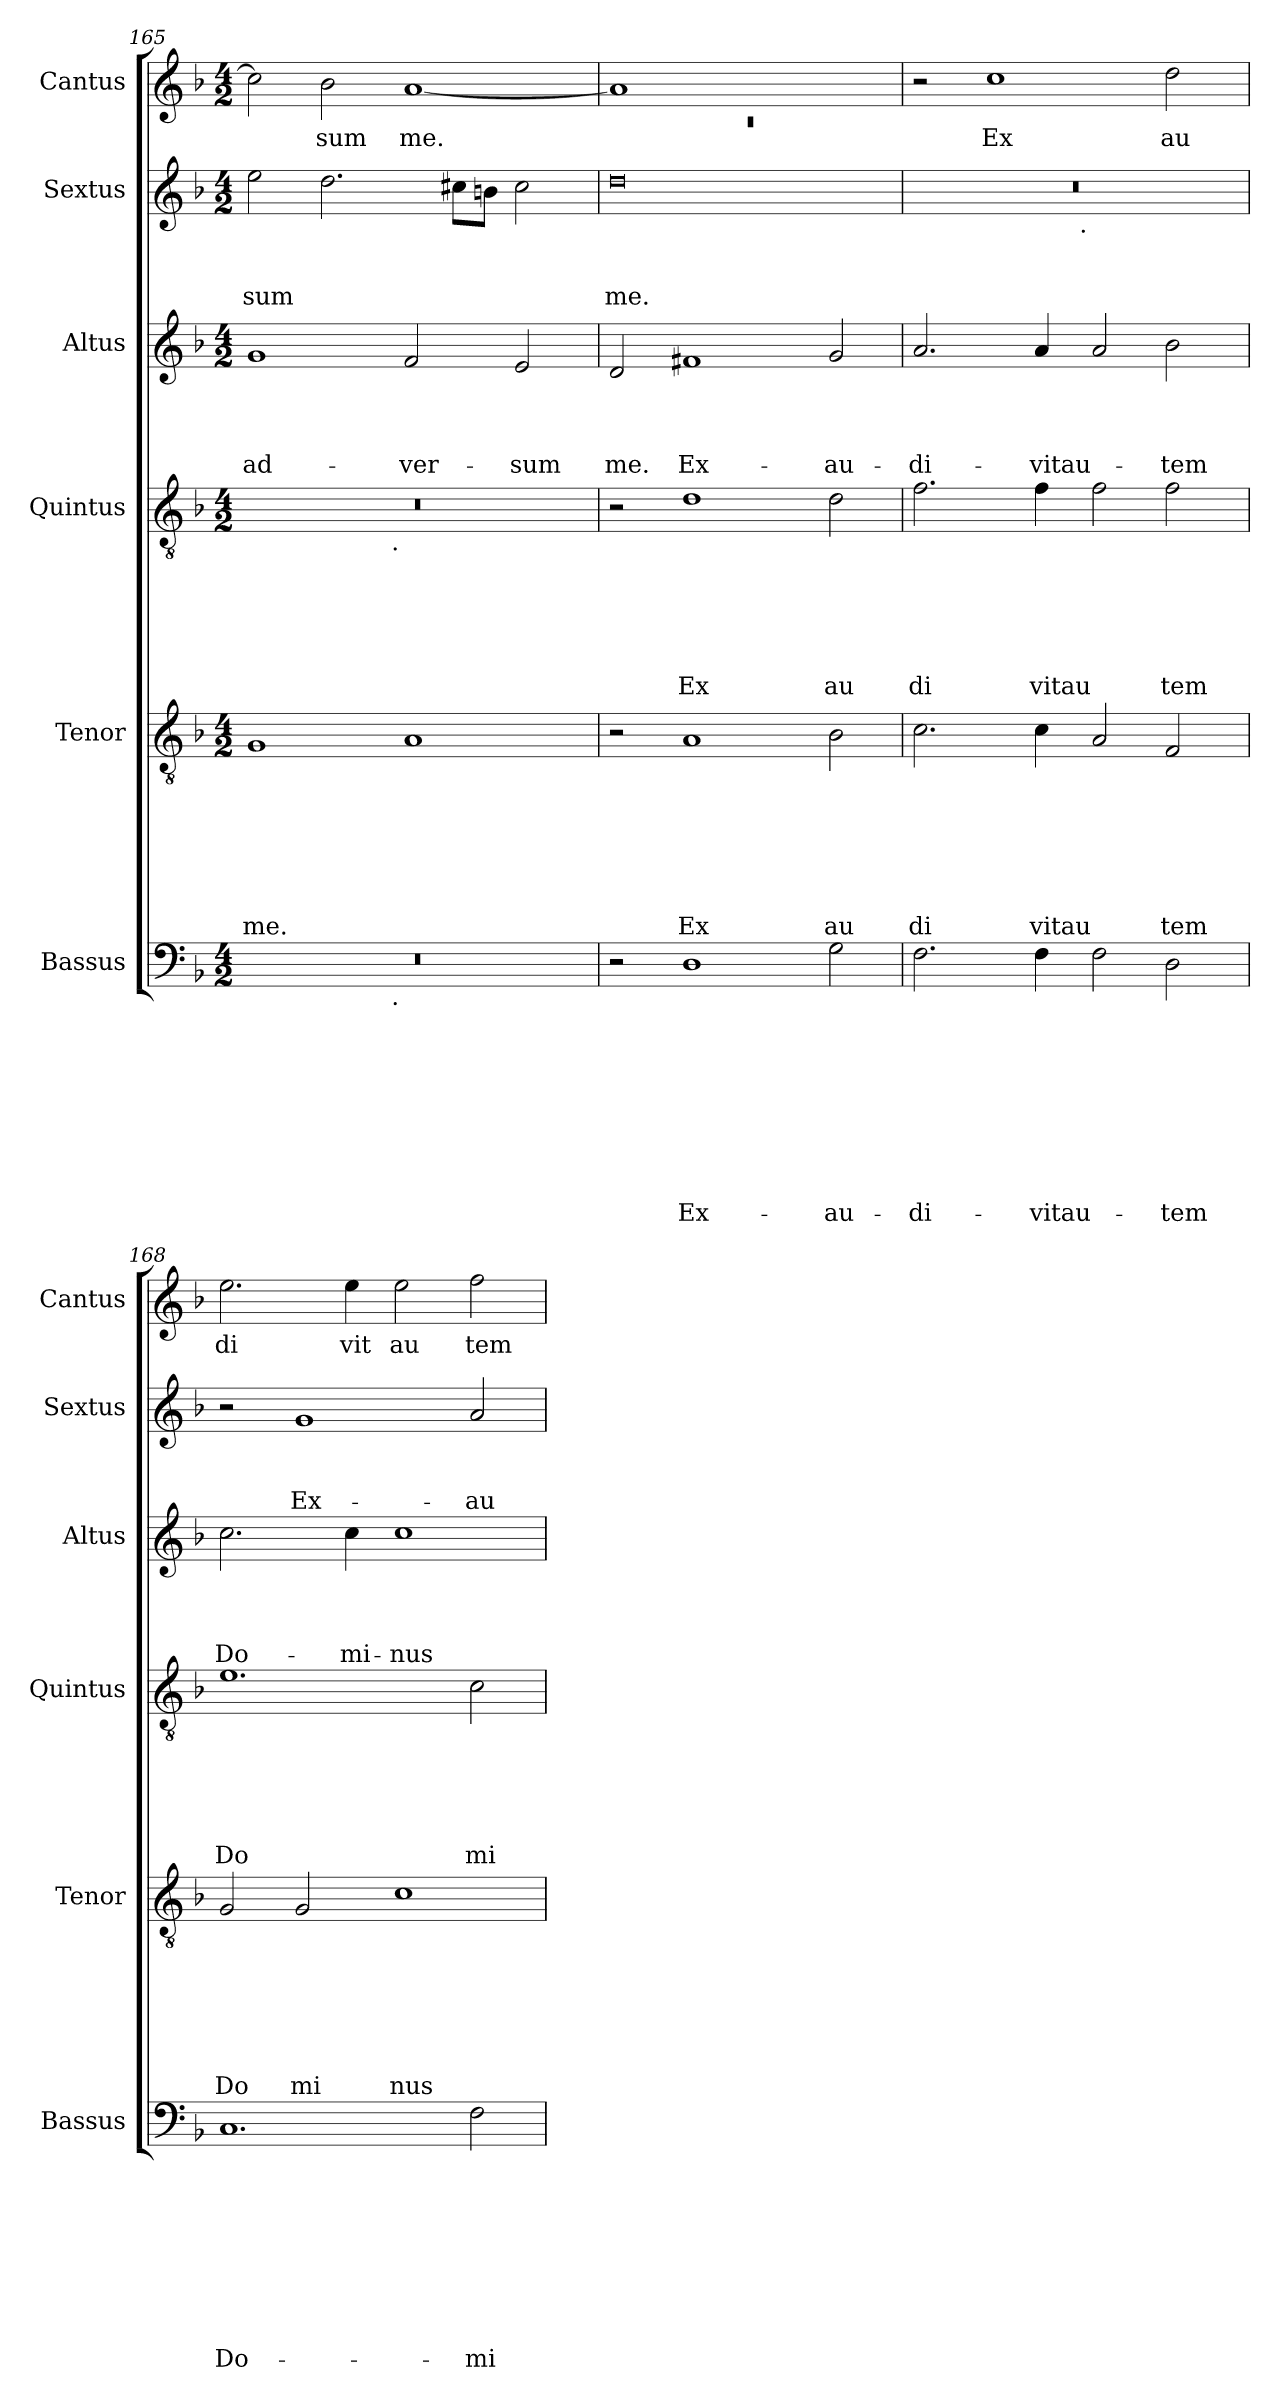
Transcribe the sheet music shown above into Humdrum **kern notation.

**kern	**text	**text	**text	**text	**text	**text	**text	**text	**text	**kern	**text	**text	**text	**text	**text	**text	**text	**kern	**text	**text	**text	**text	**text	**text	**kern	**text	**text	**text	**text	**kern	**text	**text	**text	**kern	**text
*part6	*part6	*part6	*part6	*part6	*part6	*part6	*part6	*part6	*part6	*part5	*part5	*part5	*part5	*part5	*part5	*part5	*part5	*part4	*part4	*part4	*part4	*part4	*part4	*part4	*part3	*part3	*part3	*part3	*part3	*part2	*part2	*part2	*part2	*part1	*part1
*staff6	*staff6	*staff6	*staff6	*staff6	*staff6	*staff6	*staff6	*staff6	*staff6	*staff5	*staff5	*staff5	*staff5	*staff5	*staff5	*staff5	*staff5	*staff4	*staff4	*staff4	*staff4	*staff4	*staff4	*staff4	*staff3	*staff3	*staff3	*staff3	*staff3	*staff2	*staff2	*staff2	*staff2	*staff1	*staff1
*I"Bassus	*	*	*	*	*	*	*	*	*	*I"Tenor	*	*	*	*	*	*	*	*I"Quintus	*	*	*	*	*	*	*I"Altus	*	*	*	*	*I"Sextus	*	*	*	*I"Cantus	*
*I'Bassus	*	*	*	*	*	*	*	*	*	*I'Tenor	*	*	*	*	*	*	*	*I'Quintus	*	*	*	*	*	*	*I'Altus	*	*	*	*	*I'Sextus	*	*	*	*I'Cantus	*
!!LO:PB:g=z
*clefF4	*	*	*	*	*	*	*	*	*	*clefGv2	*	*	*	*	*	*	*	*clefGv2	*	*	*	*	*	*	*clefG2	*	*	*	*	*clefG2	*	*	*	*clefG2	*
*k[b-]	*	*	*	*	*	*	*	*	*	*k[b-]	*	*	*	*	*	*	*	*k[b-]	*	*	*	*	*	*	*k[b-]	*	*	*	*	*k[b-]	*	*	*	*k[b-]	*
*F:	*	*	*	*	*	*	*	*	*	*F:	*	*	*	*	*	*	*	*F:	*	*	*	*	*	*	*F:	*	*	*	*	*F:	*	*	*	*F:	*
*M4/2	*	*	*	*	*	*	*	*	*	*M4/2	*	*	*	*	*	*	*	*M4/2	*	*	*	*	*	*	*M4/2	*	*	*	*	*M4/2	*	*	*	*M4/2	*
=165	=165	=165	=165	=165	=165	=165	=165	=165	=165	=165	=165	=165	=165	=165	=165	=165	=165	=165	=165	=165	=165	=165	=165	=165	=165	=165	=165	=165	=165	=165	=165	=165	=165	=165	=165
!	!	!	!	!	!	!	!	!	!	!	!	!	!	!	!	!	!LO:LY:b	!	!	!	!	!	!	!	!	!	!	!	!LO:LY:b	!	!	!	!LO:LY:b	!	!
*^	*	*	*	*	*	*	*	*	*	*	*	*	*	*	*	*	*	*^	*	*	*	*	*	*	*	*	*	*	*	*	*	*	*	*	*
0r	2ryy	.	.	.	.	.	.	.	.	.	1G	.	.	.	.	.	.	me.	0r	2ryy	.	.	.	.	.	.	1g	.	.	.	ad-	2ee\	.	.	sum	2cc\]	.
!	!	!	!	!	!	!	!	!	!	!	!	!	!	!	!	!	!	!	!	!	!	!	!	!	!	!	!	!	!	!	!	!	!	!	!	!	!LO:LY:b
.	4...ryy	.	.	.	.	.	.	.	.	.	.	.	.	.	.	.	.	.	.	4...ryy	.	.	.	.	.	.	.	.	.	.	.	2.dd\	.	.	.	2b-\	-sum
!	!	!	!	!	!	!	!	!	!	!	!	!	!	!	!	!	!	!	!	!LO:TX:b:t=.	!	!	!	!	!	!	!	!	!	!	!	!	!	!	!	!	!
!	!LO:TX:b:t=.	!	!	!	!	!	!	!	!	!	!	!	!	!	!	!	!	!	!	!	!	!	!	!	!	!	!	!	!	!	!	!	!	!	!	!	!
.	1ryy	.	.	.	.	.	.	.	.	.	.	.	.	.	.	.	.	.	.	1ryy	.	.	.	.	.	.	.	.	.	.	.	.	.	.	.	.	.
!	!	!	!	!	!	!	!	!	!	!	!	!	!	!	!	!	!	!	!	!	!	!	!	!	!	!	!	!	!	!	!LO:LY:b	!	!	!	!	!	!LO:LY:b
.	.	.	.	.	.	.	.	.	.	.	1A	.	.	.	.	.	.	.	.	.	.	.	.	.	.	.	2f/	.	.	.	-ver-	.	.	.	.	[<1a	me.
.	.	.	.	.	.	.	.	.	.	.	.	.	.	.	.	.	.	.	.	.	.	.	.	.	.	.	.	.	.	.	.	8cc#\L	.	.	.	.	.
.	.	.	.	.	.	.	.	.	.	.	.	.	.	.	.	.	.	.	.	.	.	.	.	.	.	.	.	.	.	.	.	8b\J	.	.	.	.	.
!	!	!	!	!	!	!	!	!	!	!	!	!	!	!	!	!	!	!	!	!	!	!	!	!	!	!	!	!	!	!	!LO:LY:b	!	!	!	!	!	!
.	.	.	.	.	.	.	.	.	.	.	.	.	.	.	.	.	.	.	.	.	.	.	.	.	.	.	2e/	.	.	.	-sum	2cc#\	.	.	.	.	.
.	32ryy	.	.	.	.	.	.	.	.	.	.	.	.	.	.	.	.	.	.	32ryy	.	.	.	.	.	.	.	.	.	.	.	.	.	.	.	.	.
=166!	=166!	=166!	=166!	=166!	=166!	=166!	=166!	=166!	=166!	=166!	=166!	=166!	=166!	=166!	=166!	=166!	=166!	=166!	=166!	=166!	=166!	=166!	=166!	=166!	=166!	=166!	=166!	=166!	=166!	=166!	=166!	=166!	=166!	=166!	=166!	=166!	=166!
*	*	*	*	*	*	*	*	*	*	*	*	*	*	*	*	*	*	*	*	*	*	*	*	*	*	*	*	*	*	*	*	*	*	*	*	*^	*
!	!	!	!	!	!	!	!	!	!	!	!	!	!	!	!	!	!	!	!	!	!	!	!	!	!	!	!	!	!	!	!LO:LY:b	!	!	!	!LO:LY:b	!	!LO:N:vis=1	!
*v	*v	*	*	*	*	*	*	*	*	*	*	*	*	*	*	*	*	*	*v	*v	*	*	*	*	*	*	*	*	*	*	*	*	*	*	*	*	*	*
2r	.	.	.	.	.	.	.	.	.	2r	.	.	.	.	.	.	.	2r	.	.	.	.	.	.	2d/	.	.	.	me.	0dd	.	.	me.	1a]	0rc	.
!	!	!	!	!	!	!	!	!	!LO:LY:b	!	!	!	!	!	!	!	!LO:LY:b	!	!	!	!	!	!	!LO:LY:b	!	!	!	!	!LO:LY:b	!	!	!	!	!	!	!
1D	.	.	.	.	.	.	.	.	Ex-	1A	.	.	.	.	.	.	Ex	1d	.	.	.	.	.	Ex	1f#X	.	.	.	Ex-	.	.	.	.	.	.	.
.	.	.	.	.	.	.	.	.	.	.	.	.	.	.	.	.	.	.	.	.	.	.	.	.	.	.	.	.	.	.	.	.	.	1ryy	.	.
!	!	!	!	!	!	!	!	!	!LO:LY:b	!	!	!	!	!	!	!	!LO:LY:b	!	!	!	!	!	!	!LO:LY:b	!	!	!	!	!LO:LY:b	!	!	!	!	!	!	!
2G\	.	.	.	.	.	.	.	.	-au-	2B-\	.	.	.	.	.	.	au	2d\	.	.	.	.	.	au	2g/	.	.	.	-au-	.	.	.	.	.	.	.
*	*	*	*	*	*	*	*	*	*	*	*	*	*	*	*	*	*	*	*	*	*	*	*	*	*	*	*	*	*	*	*	*	*	*v	*v	*
=167!	=167!	=167!	=167!	=167!	=167!	=167!	=167!	=167!	=167!	=167!	=167!	=167!	=167!	=167!	=167!	=167!	=167!	=167!	=167!	=167!	=167!	=167!	=167!	=167!	=167!	=167!	=167!	=167!	=167!	=167!	=167!	=167!	=167!	=167!	=167!
!	!	!	!	!	!	!	!	!	!LO:LY:b	!	!	!	!	!	!	!	!LO:LY:b	!	!	!	!	!	!	!LO:LY:b	!	!	!	!	!LO:LY:b	!	!	!	!	!	!
*	*	*	*	*	*	*	*	*	*	*	*	*	*	*	*	*	*	*	*	*	*	*	*	*	*	*	*	*	*	*^	*	*	*	*	*
2.F\	.	.	.	.	.	.	.	.	-di-	2.c\	.	.	.	.	.	.	di	2.f\	.	.	.	.	.	di	2.a/	.	.	.	-di-	0r	2ryy	.	.	.	2r	.
!	!	!	!	!	!	!	!	!	!	!	!	!	!	!	!	!	!	!	!	!	!	!	!	!	!	!	!	!	!	!	!	!	!	!	!	!LO:LY:b
.	.	.	.	.	.	.	.	.	.	.	.	.	.	.	.	.	.	.	.	.	.	.	.	.	.	.	.	.	.	.	4...ryy	.	.	.	1cc	Ex
!	!	!	!	!	!	!	!	!	!LO:LY:b	!	!	!	!	!	!	!	!LO:LY:b	!	!	!	!	!	!	!LO:LY:b	!	!	!	!	!LO:LY:b	!	!	!	!	!	!	!
4F\	.	.	.	.	.	.	.	.	-vitau-	4c\	.	.	.	.	.	.	vitau	4f\	.	.	.	.	.	vitau	4a/	.	.	.	-vitau-	.	.	.	.	.	.	.
!	!	!	!	!	!	!	!	!	!	!	!	!	!	!	!	!	!	!	!	!	!	!	!	!	!	!	!	!	!	!	!LO:TX:b:t=.	!	!	!	!	!
.	.	.	.	.	.	.	.	.	.	.	.	.	.	.	.	.	.	.	.	.	.	.	.	.	.	.	.	.	.	.	1ryy	.	.	.	.	.
2F\	.	.	.	.	.	.	.	.	.	2A/	.	.	.	.	.	.	.	2f\	.	.	.	.	.	.	2a/	.	.	.	.	.	.	.	.	.	.	.
!	!	!	!	!	!	!	!	!	!LO:LY:b	!	!	!	!	!	!	!	!LO:LY:b	!	!	!	!	!	!	!LO:LY:b	!	!	!	!	!LO:LY:b	!	!	!	!	!	!	!LO:LY:b
2D\	.	.	.	.	.	.	.	.	-tem	2F/	.	.	.	.	.	.	tem	2f\	.	.	.	.	.	tem	2b-\	.	.	.	-tem	.	.	.	.	.	2dd\	au
.	.	.	.	.	.	.	.	.	.	.	.	.	.	.	.	.	.	.	.	.	.	.	.	.	.	.	.	.	.	.	32ryy	.	.	.	.	.
=168!	=168!	=168!	=168!	=168!	=168!	=168!	=168!	=168!	=168!	=168!	=168!	=168!	=168!	=168!	=168!	=168!	=168!	=168!	=168!	=168!	=168!	=168!	=168!	=168!	=168!	=168!	=168!	=168!	=168!	=168!	=168!	=168!	=168!	=168!	=168!	=168!
!	!	!	!	!	!	!	!	!	!LO:LY:b	!	!	!	!	!	!	!	!LO:LY:b	!	!	!	!	!	!	!LO:LY:b	!	!	!	!	!LO:LY:b	!	!	!	!	!	!	!LO:LY:b
*	*	*	*	*	*	*	*	*	*	*	*	*	*	*	*	*	*	*	*	*	*	*	*	*	*	*	*	*	*	*v	*v	*	*	*	*	*
1.C	.	.	.	.	.	.	.	.	Do-	2G/	.	.	.	.	.	.	Do	1.e	.	.	.	.	.	Do	2.cc\	.	.	.	Do-	2r	.	.	.	2.ee\	di
!	!	!	!	!	!	!	!	!	!	!	!	!	!	!	!	!	!LO:LY:b	!	!	!	!	!	!	!	!	!	!	!	!	!	!	!	!LO:LY:b	!	!
.	.	.	.	.	.	.	.	.	.	2G/	.	.	.	.	.	.	mi	.	.	.	.	.	.	.	.	.	.	.	.	1g	.	.	Ex-	.	.
!	!	!	!	!	!	!	!	!	!	!	!	!	!	!	!	!	!	!	!	!	!	!	!	!	!	!	!	!	!LO:LY:b	!	!	!	!	!	!LO:LY:b
.	.	.	.	.	.	.	.	.	.	.	.	.	.	.	.	.	.	.	.	.	.	.	.	.	4cc\	.	.	.	-mi-	.	.	.	.	4ee\	vit
!	!	!	!	!	!	!	!	!	!	!	!	!	!	!	!	!	!LO:LY:b	!	!	!	!	!	!	!	!	!	!	!	!LO:LY:b	!	!	!	!	!	!LO:LY:b
.	.	.	.	.	.	.	.	.	.	1c	.	.	.	.	.	.	nus	.	.	.	.	.	.	.	1cc	.	.	.	-nus	.	.	.	.	2ee\	au
!	!	!	!	!	!	!	!	!	!LO:LY:b	!	!	!	!	!	!	!	!	!	!	!	!	!	!	!LO:LY:b	!	!	!	!	!	!	!	!	!LO:LY:b	!	!LO:LY:b
2F\	.	.	.	.	.	.	.	.	-mi-	.	.	.	.	.	.	.	.	2c\	.	.	.	.	.	mi	.	.	.	.	.	2a/	.	.	-au-	2ff\	tem
=!	=!	=!	=!	=!	=!	=!	=!	=!	=!	=!	=!	=!	=!	=!	=!	=!	=!	=!	=!	=!	=!	=!	=!	=!	=!	=!	=!	=!	=!	=!	=!	=!	=!	=!	=!
*-	*-	*-	*-	*-	*-	*-	*-	*-	*-	*-	*-	*-	*-	*-	*-	*-	*-	*-	*-	*-	*-	*-	*-	*-	*-	*-	*-	*-	*-	*-	*-	*-	*-	*-	*-
